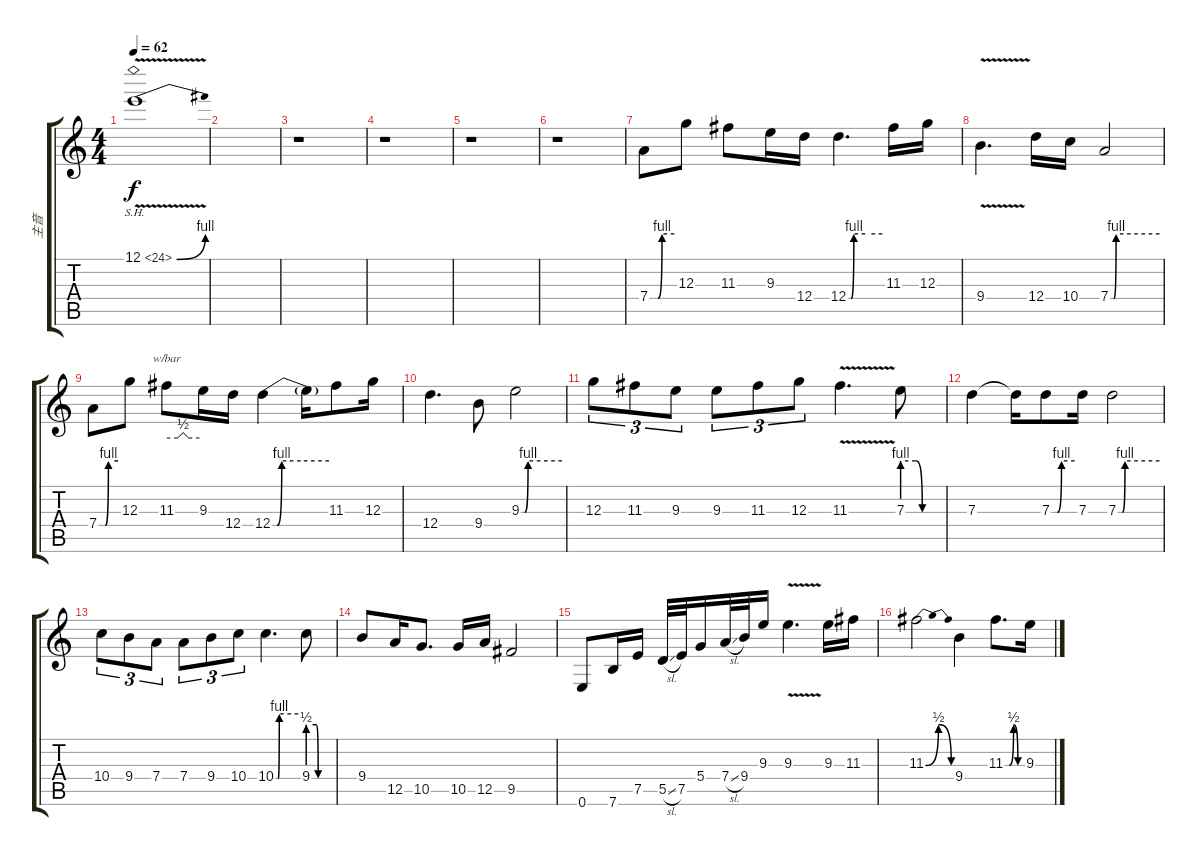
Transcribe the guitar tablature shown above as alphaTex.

\track ("主音" "主音") {instrument overdrivenguitar}
\staff {score tabs}
\tuning (E4 B3 G3 D3 A2 E2) {hide}
\ts (4 4)
\tempo 62
\clef g2
\ks c
12.1{be (bend 0 0 60 4) sh 12 v}.1{dy f volume 7} |
|
r.1 |
r.1 |
r.1 |
r.1 |
7.4{be (custom 0 0 20 0 30 4 60 4)}.8{volume 13 instrument electricguitarjazz} 12.3.8 11.3.8{txt ""} 9.3.16 12.4.16 12.4{be (custom 0 0 5 0 10 4 30 4 60 4)}.4{d} 11.3.16 12.3.16 |
9.4{v}.4{d} 12.4.16 10.4.16 7.4{be (custom 0 0 4 0 7 4 60 4)}.2 |
7.4{be (custom 0 0 20 0 30 4 60 4)}.8 12.3.8 11.3.8{tbe (custom default 0 0 20 0 30 2 40 0 60 0)} 9.3.16 12.4.16 12.4{be (custom 0 0 5 0 10 4 30 4 60 4)}.4 12.4{t}.16 11.3.8 12.3.16{txt ""} |
12.4.4{d} 9.4.8 9.3{be (custom 0 0 5 0 10 4 60 4)}.2 |
12.3.8{tu (3 2)} 11.3.8{tu (3 2)} 9.3.8{tu (3 2)} 9.3.8{tu (3 2)} 11.3.8{tu (3 2)} 12.3.8{tu (3 2)} 11.3{v}.4{d} 7.3{be (custom 0 4 20 4 30 0 40 0 60 0)}.8 |
7.3.4 7.3{t}.16 7.3{be (custom 0 0 15 0 26 4 60 4)}.8 7.3.16 7.3{be (custom 0 0 6 0 10 4 60 4)}.2 |
10.4.8{tu (3 2)} 9.4.8{tu (3 2)} 7.4.8{tu (3 2)} 7.4.8{tu (3 2)} 9.4.8{tu (3 2)} 10.4.8{tu (3 2)} 10.4{be (custom 0 0 7 0 10 4 60 4)}.4{d} 9.4{be (custom 0 2 20 2 25 0 60 0)}.8 |
9.4.8 12.5.16 10.5.8{d} 10.5.16 12.5.16 9.5.2 |
0.6.8 7.6.16 7.5.16 5.5{sl}.32 7.5.32 5.4.16 7.4{sl}.32 9.4.32 9.3.16 9.3{v}.4{d} 9.3.16 11.3.16 |
11.3{be (bendrelease 0 0 15 2 50 2 60 0)}.2 9.4.4 11.3{be (custom 0 0 15 0 30 2 45 0 60 0)}.8{d} 9.3.16
